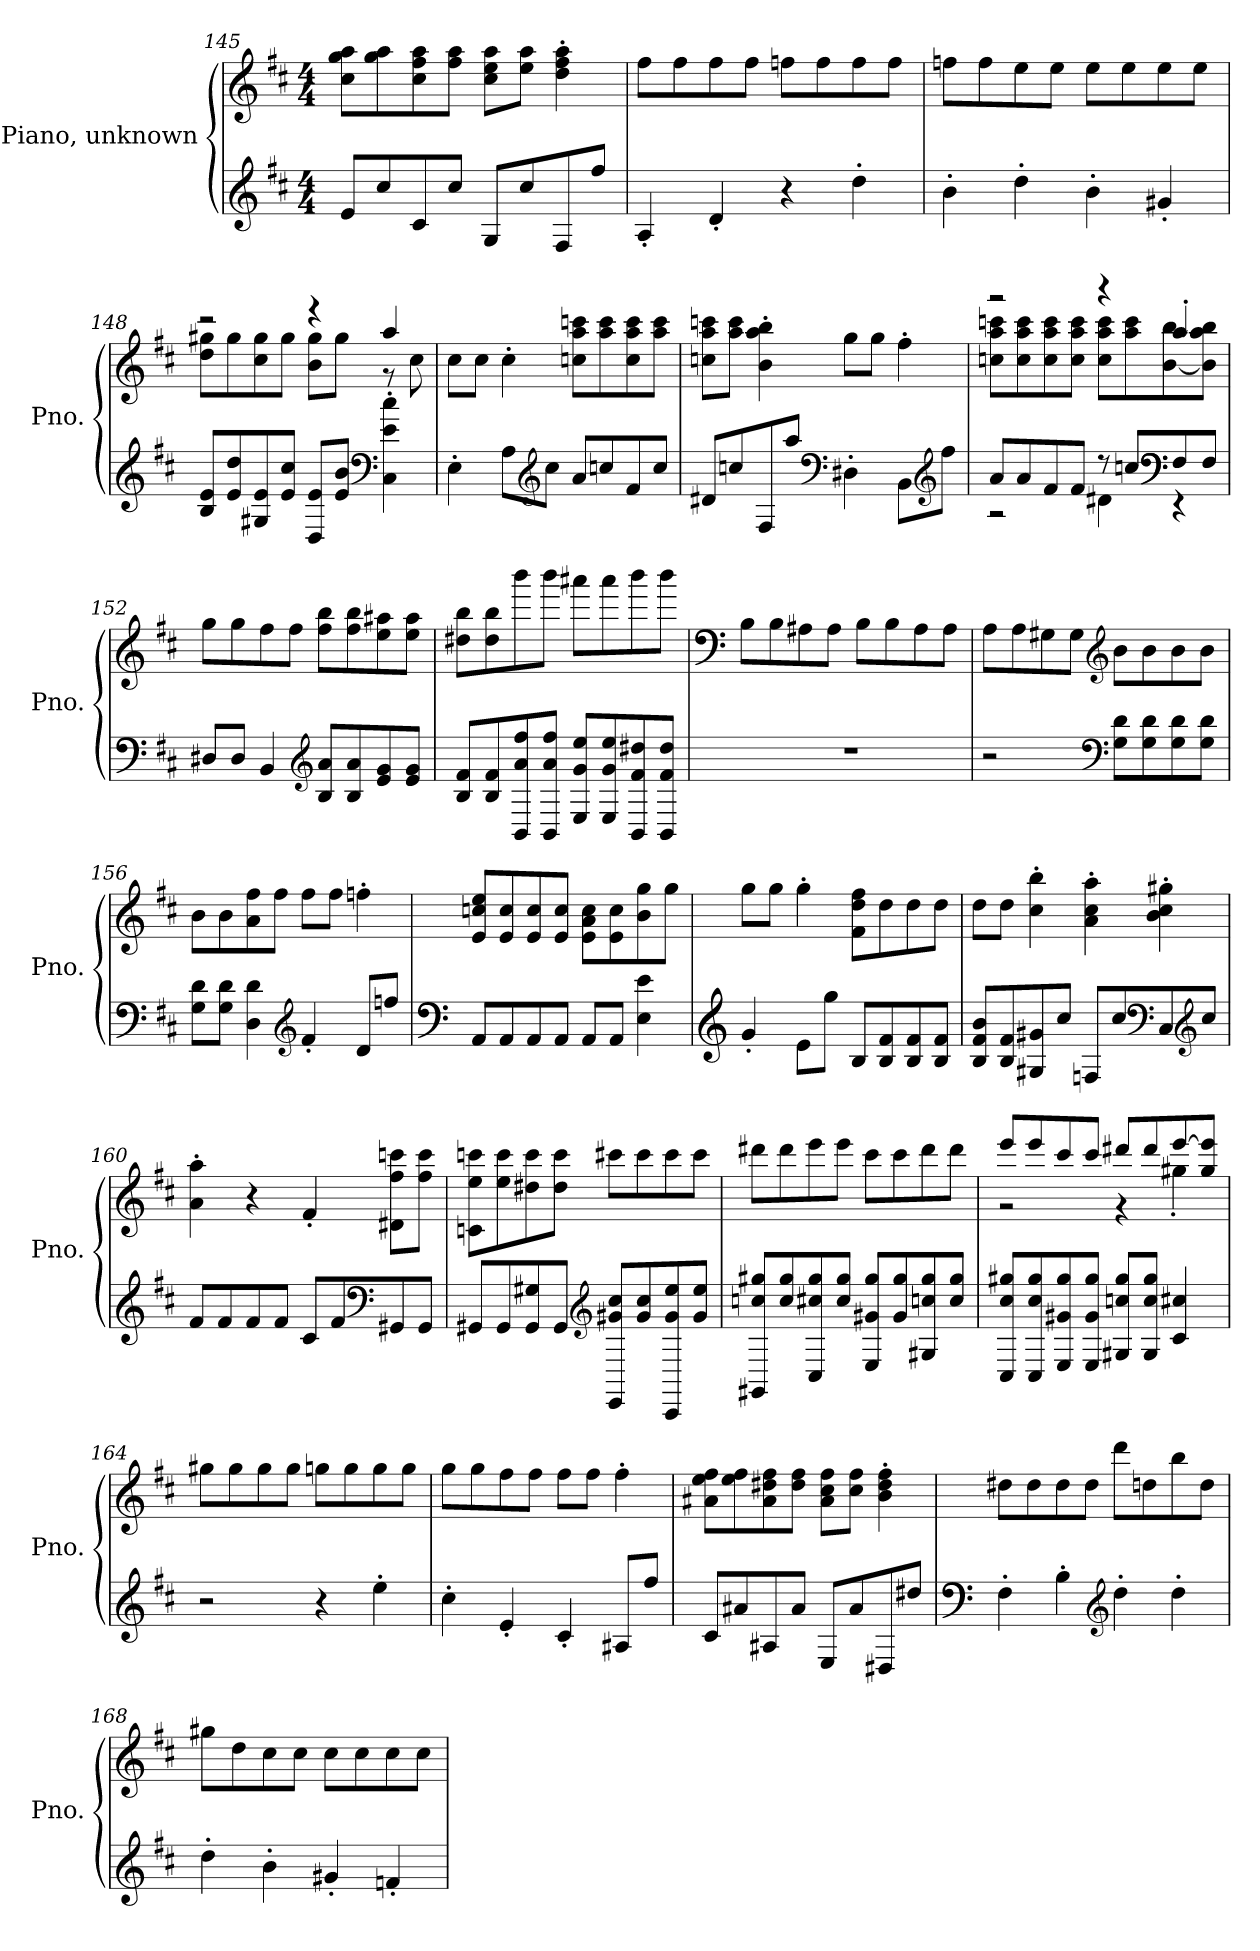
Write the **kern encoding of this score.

**kern	**kern
*part1	*part1
*staff2	*staff1
*I"Piano, unknown	*
*I'Pno.	*
*clefG2	*clefG2
*k[f#c#]	*k[f#c#]
*M4/4	*M4/4
=145	=145
8e/L	8cc#\ 8gg\ 8aa\L
8cc#/	8gg\ 8aa\
8c#/	8cc#\ 8ff#\ 8aa\
8cc#/J	8ff#\ 8aa\J
8G/L	8cc#\ 8ee\ 8aa\L
8cc#/	8ee\ 8aa\J
8F#/	4dd\' 4ff#\' 4aa\'
8ff#/J	.
=146	=146
4A'/	8ff#\L
.	8ff#\
4d'/	8ff#\
.	8ff#\J
4r	8ffn\L
.	8ff\
4dd'\	8ff\
.	8ff\J
=147	=147
4b'\	8ffn\L
.	8ff\
4dd'\	8ee\
.	8ee\J
4b'\	8ee\L
.	8ee\
4g#X'/	8ee\
.	8ee\J
!!LO:LB:g=z
=148	=148
*	*^
8B/ 8e/L	2r	8dd\ 8gg#X\L
8e/ 8dd/	.	8gg#\
8G#X/ 8e/	.	8cc#\ 8gg#\
8e/ 8cc#/J	.	8gg#\J
8D/ 8e/L	4r	8b\ 8gg#\L
8e/ 8b/J	.	8gg#\J
*clefF4	*	*
4C#\' 4e\' 4cc#\'	4aa/	8r
.	.	8cc#\
*	*v	*v
=149	=149
4E'\	8cc#\L
.	8cc#\J
8A\L	4cc#'\
*clefG2	*
8cc#\J	.
8a/L	8ccn\ 8aa\ 8cccn\L
8ccn/	8aa\ 8ccc\
8f#/	8cc\ 8aa\ 8ccc\
8cc/J	8aa\ 8ccc\J
=150	=150
8d#X/L	8ccn\ 8aa\ 8cccn\L
8ccn/	8aa\ 8ccc\J
8F#/	4b\' 4aa\' 4bb\'
8aa/J	.
*clefF4	*
4D#X'\	8gg\L
.	8gg\J
8BB\L	4ff#'\
*clefG2	*
8ff#\J	.
!!LO:LB:g=z
=151	=151
*^	*^
8a/L	2r	2r	8ccn\ 8aa\ 8cccn\L
8a/	.	.	8cc\ 8aa\ 8ccc\
8f#/	.	.	8cc\ 8aa\ 8ccc\
8f#/J	.	.	8cc\ 8aa\ 8ccc\J
8r	4d#X\	4r	8cc\ 8aa\ 8ccc\L
8ccn/L	.	.	8aa\ 8ccc\
*clefF4	*	*	*
8F#/	4r	4aa'/	[8b\ [8bb\
8F#/J	.	.	8b\] 8aa\ 8bb\]J
*v	*v	*	*
*	*v	*v
=152	=152
8D#X/L	8gg\L
8D#/J	8gg\
4BB/	8ff#\
.	8ff#\J
*clefG2	*
8B/ 8a/L	8ff#\ 8bb\L
8B/ 8a/	8ff#\ 8bb\
8e/ 8g/	8ee\ 8aa#X\
8e/ 8g/J	8ee\ 8aa#\J
=153	=153
8B/ 8f#/L	8dd#X\ 8bb\L
8B/ 8f#/	8dd#\ 8bb\
8BB/ 8a/ 8ff#/	8bbb\
8BB/ 8a/ 8ff#/J	8bbb\J
8E/ 8g/ 8ee/L	8aaa#X\L
8E/ 8g/ 8ee/	8aaa#\
8BB/ 8f#/ 8dd#X/	8bbb\
8BB/ 8f#/ 8dd#/J	8bbb\J
!!LO:LB:g=z
=154	=154
*	*clefF4
1r	8B\L
.	8B\
.	8A#X\
.	8A#\J
.	8B\L
.	8B\
.	8A#\
.	8A#\J
=155	=155
2r	8A\L
.	8A\
.	8G#X\
.	8G#\J
*clefF4	*clefG2
8G\ 8d\L	8b\L
8G\ 8d\	8b\
8G\ 8d\	8b\
8G\ 8d\J	8b\J
=156	=156
8G\ 8d\L	8b\L
8G\ 8d\J	8b\
4D\ 4d\	8a\ 8ff#\
.	8ff#\J
*clefG2	*
4f#'/	8ff#\L
.	8ff#\J
8d/L	4ffn'\
8ffn/J	.
=157	=157
*clefF4	*
8AA/L	8e/ 8ccn/ 8ee/L
8AA/	8e/ 8cc/
8AA/	8e/ 8cc/
8AA/J	8e/ 8cc/J
8AA/L	8e\ 8a\ 8cc\L
8AA/J	8e\ 8cc\
4E\ 4e\	8b\ 8gg\
.	8gg\J
!!LO:PB:g=z
=158	=158
*clefG2	*
4g'/	8gg\L
.	8gg\J
8e\L	4gg'\
8gg\J	.
8B/L	8f#\ 8dd\ 8ff#\L
8B/ 8f#/	8dd\
8B/ 8f#/	8dd\
8B/ 8f#/J	8dd\J
=159	=159
8B/ 8f#/ 8b/L	8dd\L
8B/ 8f#/	8dd\J
8G#X/ 8g#X/	4cc#\' 4bb\'
8cc#/J	.
8Fn/L	4a\' 4cc#\' 4aa\'
8cc#/	.
*clefF4	*
8C#/	4b\' 4cc#\' 4gg#X\'
*clefG2	*
8cc#/J	.
=160	=160
8f#/L	4a\' 4aa\'
8f#/	.
8f#/	4r
8f#/J	.
8c#/L	4f#'/
8f#/	.
*clefF4	*
8GG#X/	8d#X\ 8ff#\ 8cccn\L
8GG#/J	8ff#\ 8ccc\J
!!LO:LB:g=z
=161	=161
8GG#X/L	8cn\ 8ee\ 8cccn\L
8GG#/	8ee\ 8ccc\
8GG#/ 8G#X/	8dd#X\ 8ccc\
8GG#/J	8dd#\ 8ccc\J
*clefG2	*
8EE/ 8g#X/ 8cc#/L	8ccc#X\L
8g#/ 8cc#/	8ccc#\
8CC#/ 8g#/ 8ee/	8ccc#\
8g#/ 8ee/J	8ccc#\J
=162	=162
8GG#X/ 8ccn/ 8gg#X/L	8ddd#X\L
8cc/ 8gg#/	8ddd#\
8C#/ 8cc#X/ 8gg#/	8eee\
8cc#/ 8gg#/J	8eee\J
8E/ 8g#X/ 8gg#/L	8ccc#\L
8g#/ 8gg#/	8ccc#\
8G#X/ 8ccn/ 8gg#/	8ddd#\
8cc/ 8gg#/J	8ddd#\J
=163	=163
*	*^
8C#/ 8cc#/ 8gg#X/L	8eee/L	2r
8C#/ 8cc#/ 8gg#/	8eee/	.
8E/ 8g#X/ 8gg#/	8ccc#/	.
8E/ 8g#/ 8gg#/J	8ccc#/J	.
8G#X/ 8ccn/ 8gg#/L	8ddd#X/L	4r
8G#/ 8cc/ 8gg#/J	8ddd#/	.
4c#/ 4cc#X/	[8eee/	4gg#X'\
.	8gg#/ 8eee/]J	.
*	*v	*v
!!LO:LB:g=z
=164	=164
2r	8gg#X\L
.	8gg#\
.	8gg#\
.	8gg#\J
4r	8ggn\L
.	8gg\
4ee'\	8gg\
.	8gg\J
=165	=165
4cc#'\	8gg\L
.	8gg\
4e'/	8ff#\
.	8ff#\J
4c#'/	8ff#\L
.	8ff#\J
8A#X/L	4ff#'\
8ff#/J	.
=166	=166
8c#/L	8a#X\ 8ee\ 8ff#\L
8a#X/	8ee\ 8ff#\
8A#X/	8a#\ 8dd#X\ 8ff#\
8a#/J	8dd#\ 8ff#\J
8E/L	8a#\ 8cc#\ 8ff#\L
8a#/	8cc#\ 8ff#\J
8D#X/	4b\' 4dd#\' 4ff#\'
8dd#X/J	.
=167	=167
*clefF4	*
4F#'\	8dd#X\L
.	8dd#\
4B'\	8dd#\
.	8dd#\J
*clefG2	*
4dd'\	8ddd\L
.	8ddn\
4dd'\	8bb\
.	8dd\J
!!LO:LB:g=z
=168	=168
4dd'\	8gg#X\L
.	8dd\
4b'\	8cc#\
.	8cc#\J
4g#X'/	8cc#\L
.	8cc#\
4fn'/	8cc#\
.	8cc#\J
=	=
*-	*-
